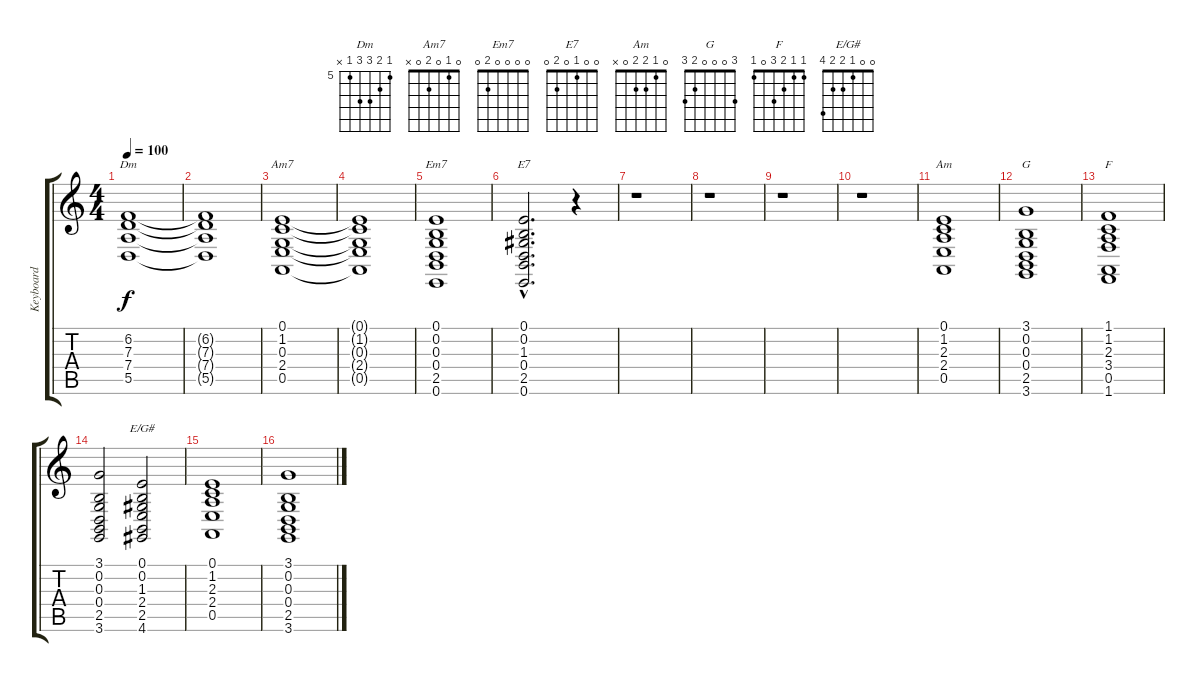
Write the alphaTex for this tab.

\track ("Keyboard" "Keyboard") {instrument pad7halo}
\staff {score tabs}
\tuning (E4 B3 G3 D3 A2 E2) {hide}
\chord ("Dm" 5 6 7 7 5 x) {firstfret 5}
\chord ("Am7" 0 1 0 2 0 x)
\chord ("Em7" 0 0 0 0 2 0)
\chord ("E7" 0 0 1 0 2 0)
\chord ("Am" 0 1 2 2 0 x)
\chord ("G" 3 0 0 0 2 3)
\chord ("F" 1 1 2 3 0 1)
\chord ("E/G#" 0 0 1 2 2 4)
\ts (4 4)
\tempo 100
\clef g2
\ks c
(6.2 7.3 7.4 5.5).1{ch "Dm" dy f} |
(6.2{t} 7.3{t} 7.4{t} 5.5{t}).1 |
(0.1 1.2 0.3 2.4 0.5).1{ch "Am7"} |
(0.1{t} 1.2{t} 0.3{t} 2.4{t} 0.5{t}).1 |
(0.1 0.2 0.3 0.4 2.5 0.6).1{ch "Em7"} |
(0.1{hac} 0.2{hac} 1.3{hac} 0.4{hac} 2.5{hac} 0.6{hac}).2{d ch "E7"} r.4 |
r.1 |
r.1 |
r.1 |
r.1 |
(0.1 1.2 2.3 2.4 0.5).1{ch "Am"} |
(3.1 0.2 0.3 0.4 2.5 3.6).1{ch "G"} |
(1.1 1.2 2.3 3.4 0.5 1.6).1{ch "F"} |
(3.1 0.2 0.3 0.4 2.5 3.6).2 (0.1 0.2 1.3 2.4 2.5 4.6).2{ch "E/G#"} |
(0.1 1.2 2.3 2.4 0.5).1 |
(3.1 0.2 0.3 0.4 2.5 3.6).1
